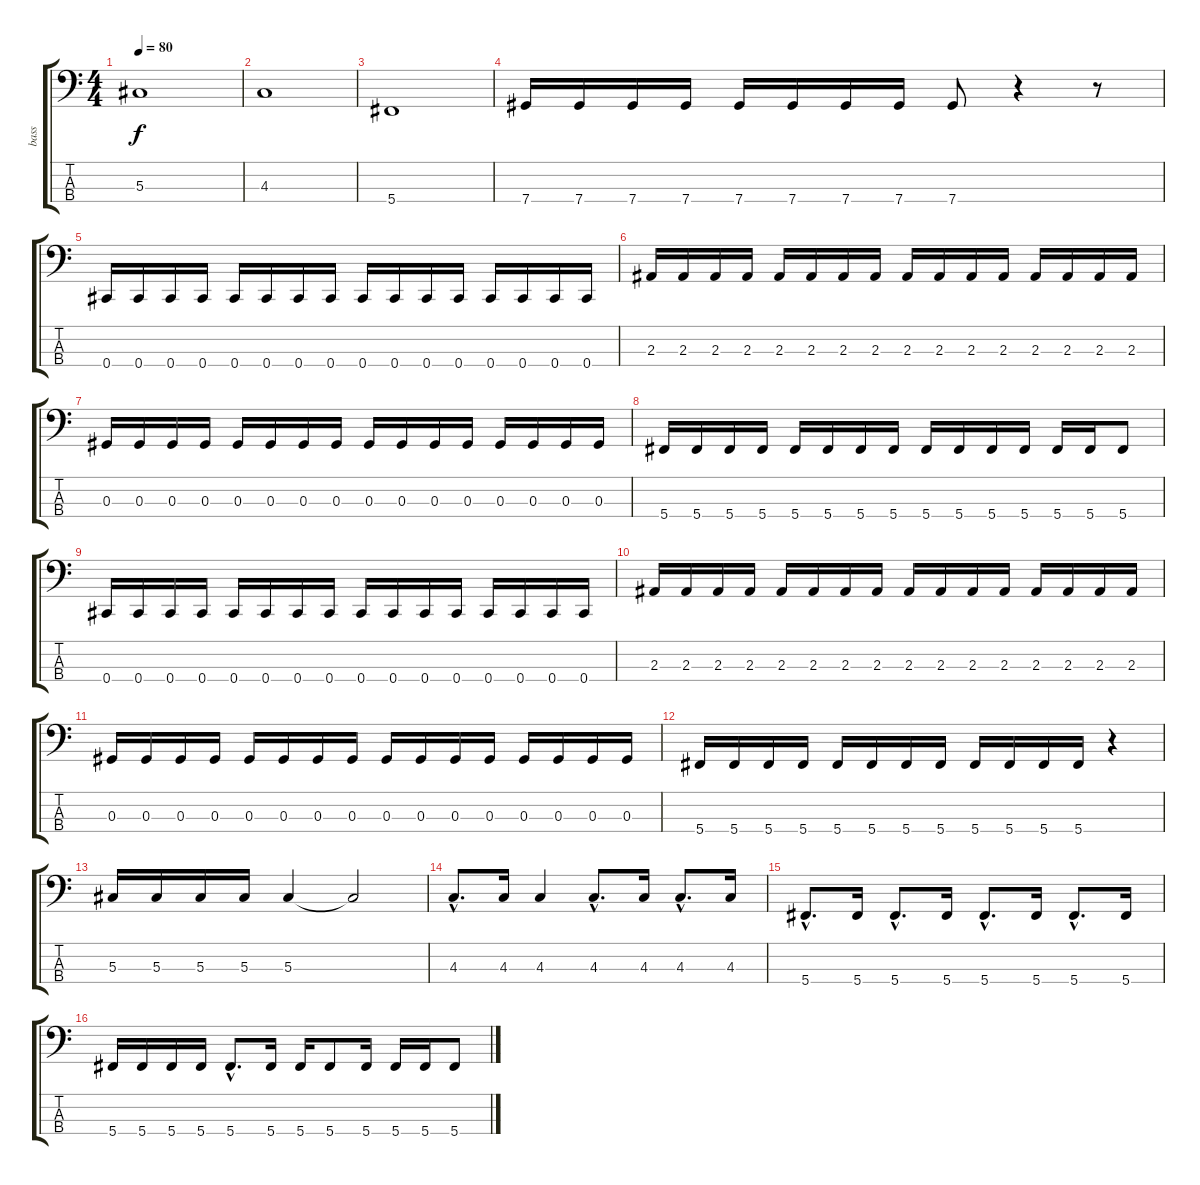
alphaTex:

\track ("bass" "bass") {instrument electricbassfinger}
\staff {score tabs}
\tuning (Gb2 Db2 Ab1 Db1) {hide}
\ts (4 4)
\tempo 80
\clef f4
\ks c
5.3.1{dy f} |
4.3.1 |
5.4.1 |
7.4.16 7.4.16 7.4.16 7.4.16 7.4.16 7.4.16 7.4.16 7.4.16 7.4.8 r.4 r.8 |
0.4.16 0.4.16 0.4.16 0.4.16 0.4.16 0.4.16 0.4.16 0.4.16 0.4.16 0.4.16 0.4.16 0.4.16 0.4.16 0.4.16 0.4.16 0.4.16 |
2.3.16 2.3.16 2.3.16 2.3.16 2.3.16 2.3.16 2.3.16 2.3.16 2.3.16 2.3.16 2.3.16 2.3.16 2.3.16 2.3.16 2.3.16 2.3.16 |
0.3.16 0.3.16 0.3.16 0.3.16 0.3.16 0.3.16 0.3.16 0.3.16 0.3.16 0.3.16 0.3.16 0.3.16 0.3.16 0.3.16 0.3.16 0.3.16 |
5.4.16 5.4.16 5.4.16 5.4.16 5.4.16 5.4.16 5.4.16 5.4.16 5.4.16 5.4.16 5.4.16 5.4.16 5.4.16 5.4.16 5.4.8 |
0.4.16 0.4.16 0.4.16 0.4.16 0.4.16 0.4.16 0.4.16 0.4.16 0.4.16 0.4.16 0.4.16 0.4.16 0.4.16 0.4.16 0.4.16 0.4.16 |
2.3.16 2.3.16 2.3.16 2.3.16 2.3.16 2.3.16 2.3.16 2.3.16 2.3.16 2.3.16 2.3.16 2.3.16 2.3.16 2.3.16 2.3.16 2.3.16 |
0.3.16 0.3.16 0.3.16 0.3.16 0.3.16 0.3.16 0.3.16 0.3.16 0.3.16 0.3.16 0.3.16 0.3.16 0.3.16 0.3.16 0.3.16 0.3.16 |
5.4.16 5.4.16 5.4.16 5.4.16 5.4.16 5.4.16 5.4.16 5.4.16 5.4.16 5.4.16 5.4.16 5.4.16 r.4 |
5.3.16 5.3.16 5.3.16 5.3.16 5.3.4 5.3{t}.2 |
4.3{hac}.8{d} 4.3.16 4.3.4 4.3{hac}.8{d} 4.3.16 4.3{hac}.8{d} 4.3.16 |
5.4{hac}.8{d} 5.4.16 5.4{hac}.8{d} 5.4.16 5.4{hac}.8{d} 5.4.16 5.4{hac}.8{d} 5.4.16 |
5.4.16 5.4.16 5.4.16 5.4.16 5.4{hac}.8{d} 5.4.16 5.4.16 5.4.8 5.4.16 5.4.16 5.4.16 5.4.8
